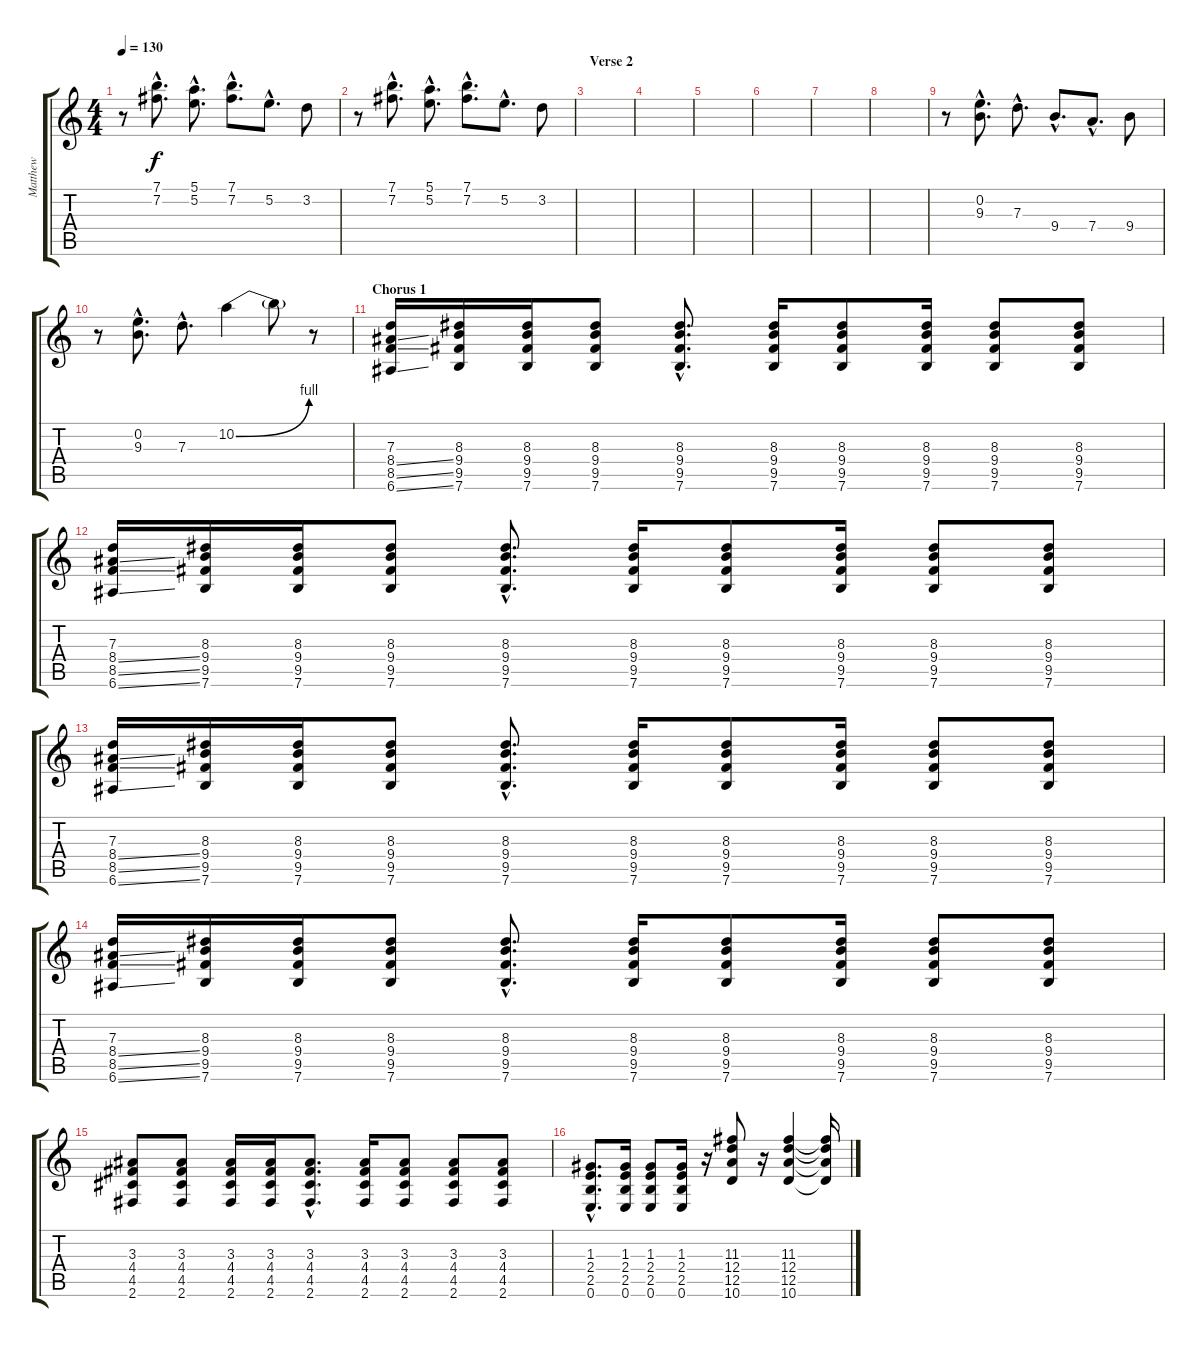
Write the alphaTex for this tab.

\track ("Matthew" "Matthew") {instrument overdrivenguitar}
\staff {score tabs}
\tuning (E4 B3 G3 D3 A2 E2) {hide}
\ts (4 4)
\tempo 130
\clef g2
\ks c
r.8{dy f} (7.1{hac} 7.2{hac}).8{d} (5.1{hac} 5.2{hac}).8{d} (7.1{hac} 7.2{hac}).8{d} 5.2{hac}.8{d} 3.2.8 |
r.8 (7.1{hac} 7.2{hac}).8{d} (5.1{hac} 5.2{hac}).8{d} (7.1{hac} 7.2{hac}).8{d} 5.2{hac}.8{d} 3.2.8 |
\section ("" "Verse 2")
|
|
|
|
|
|
r.8 (0.2{hac} 9.3{hac}).8{d} 7.3{hac}.8{d} 9.4{hac}.8{d} 7.4{hac}.8{d} 9.4.8 |
r.8 (0.2{hac} 9.3{hac}).8{d} 7.3{hac}.8{d} 10.2{be (bend 0 0 60 4)}.4 10.2{t}.8 r.8 |
\section ("" "Chorus 1")
(7.3 8.4{ss} 8.5{ss} 6.6{ss}).16 (8.3 9.4 9.5 7.6).16 (8.3 9.4 9.5 7.6).16 (8.3 9.4 9.5 7.6).8 (8.3{hac} 9.4{hac} 9.5{hac} 7.6{hac}).8{d} (8.3 9.4 9.5 7.6).16 (8.3 9.4 9.5 7.6).8 (8.3 9.4 9.5 7.6).16 (8.3 9.4 9.5 7.6).8 (8.3 9.4 9.5 7.6).8 |
(7.3 8.4{ss} 8.5{ss} 6.6{ss}).16 (8.3 9.4 9.5 7.6).16 (8.3 9.4 9.5 7.6).16 (8.3 9.4 9.5 7.6).8 (8.3{hac} 9.4{hac} 9.5{hac} 7.6{hac}).8{d} (8.3 9.4 9.5 7.6).16 (8.3 9.4 9.5 7.6).8 (8.3 9.4 9.5 7.6).16 (8.3 9.4 9.5 7.6).8 (8.3 9.4 9.5 7.6).8 |
(7.3 8.4{ss} 8.5{ss} 6.6{ss}).16 (8.3 9.4 9.5 7.6).16 (8.3 9.4 9.5 7.6).16 (8.3 9.4 9.5 7.6).8 (8.3{hac} 9.4{hac} 9.5{hac} 7.6{hac}).8{d} (8.3 9.4 9.5 7.6).16 (8.3 9.4 9.5 7.6).8 (8.3 9.4 9.5 7.6).16 (8.3 9.4 9.5 7.6).8 (8.3 9.4 9.5 7.6).8 |
(7.3 8.4{ss} 8.5{ss} 6.6{ss}).16 (8.3 9.4 9.5 7.6).16 (8.3 9.4 9.5 7.6).16 (8.3 9.4 9.5 7.6).8 (8.3{hac} 9.4{hac} 9.5{hac} 7.6{hac}).8{d} (8.3 9.4 9.5 7.6).16 (8.3 9.4 9.5 7.6).8 (8.3 9.4 9.5 7.6).16 (8.3 9.4 9.5 7.6).8 (8.3 9.4 9.5 7.6).8 |
(3.3 4.4 4.5 2.6).8 (3.3 4.4 4.5 2.6).8 (3.3 4.4 4.5 2.6).16 (3.3 4.4 4.5 2.6).16 (3.3{hac} 4.4{hac} 4.5{hac} 2.6{hac}).8{d} (3.3 4.4 4.5 2.6).16 (3.3 4.4 4.5 2.6).8 (3.3 4.4 4.5 2.6).8 (3.3 4.4 4.5 2.6).8 |
(1.3{hac} 2.4{hac} 2.5{hac} 0.6{hac}).8{d} (1.3 2.4 2.5 0.6).16 (1.3 2.4 2.5 0.6).8 (1.3 2.4 2.5 0.6).16 r.16 (11.3 12.4 12.5 10.6).8 r.16 (11.3 12.4 12.5 10.6).4 (11.3{t} 12.4{t} 12.5{t} 10.6{t}).16
